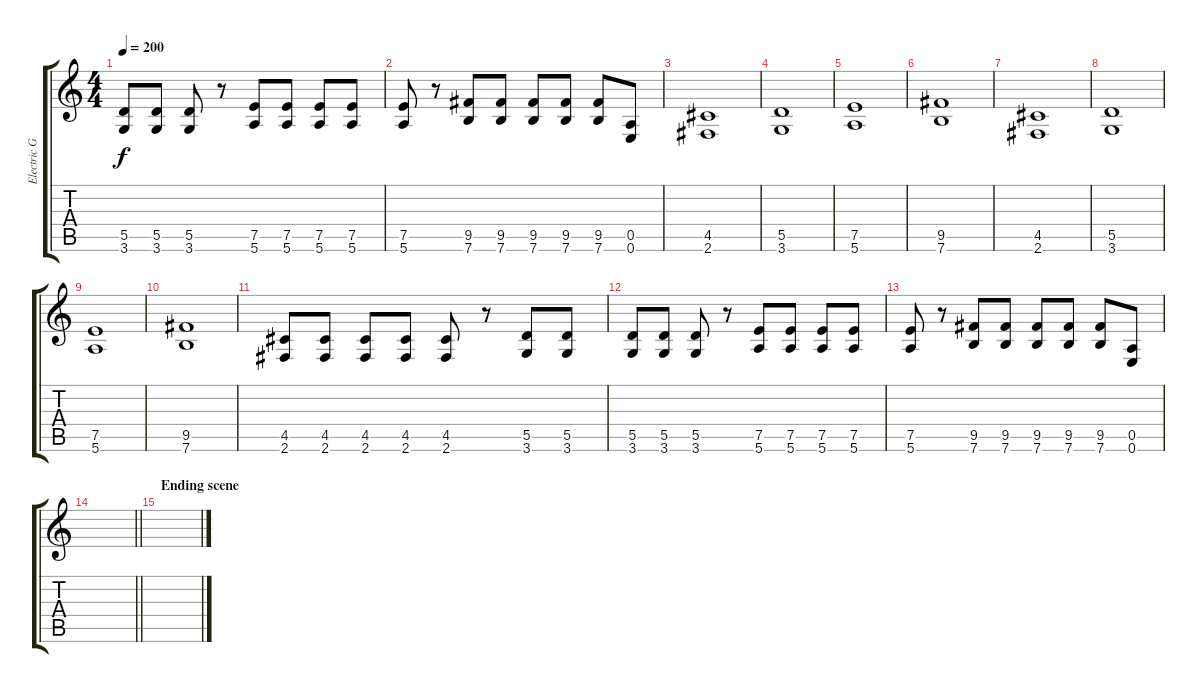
\track ("Electric Guitar 2" "Electric G") {instrument distortionguitar}
\staff {score tabs}
\tuning (E4 B3 G3 D3 A2 E2) {hide}
\ts (4 4)
\tempo 200
\clef g2
\ks c
(5.5 3.6).8{dy f} (5.5 3.6).8 (5.5 3.6).8 r.8 (7.5 5.6).8 (7.5 5.6).8 (7.5 5.6).8 (7.5 5.6).8 |
(7.5 5.6).8 r.8 (9.5 7.6).8 (9.5 7.6).8 (9.5 7.6).8 (9.5 7.6).8 (9.5 7.6).8 (0.5 0.6).8 |
(4.5 2.6).1 |
(5.5 3.6).1 |
(7.5 5.6).1 |
(9.5 7.6).1 |
(4.5 2.6).1 |
(5.5 3.6).1 |
(7.5 5.6).1 |
(9.5 7.6).1 |
(4.5 2.6).8 (4.5 2.6).8 (4.5 2.6).8 (4.5 2.6).8 (4.5 2.6).8 r.8 (5.5 3.6).8 (5.5 3.6).8 |
(5.5 3.6).8 (5.5 3.6).8 (5.5 3.6).8 r.8 (7.5 5.6).8 (7.5 5.6).8 (7.5 5.6).8 (7.5 5.6).8 |
(7.5 5.6).8 r.8 (9.5 7.6).8 (9.5 7.6).8 (9.5 7.6).8 (9.5 7.6).8 (9.5 7.6).8 (0.5 0.6).8 |
\barLineRight lightlight
|
\section ("" "Ending scene")
